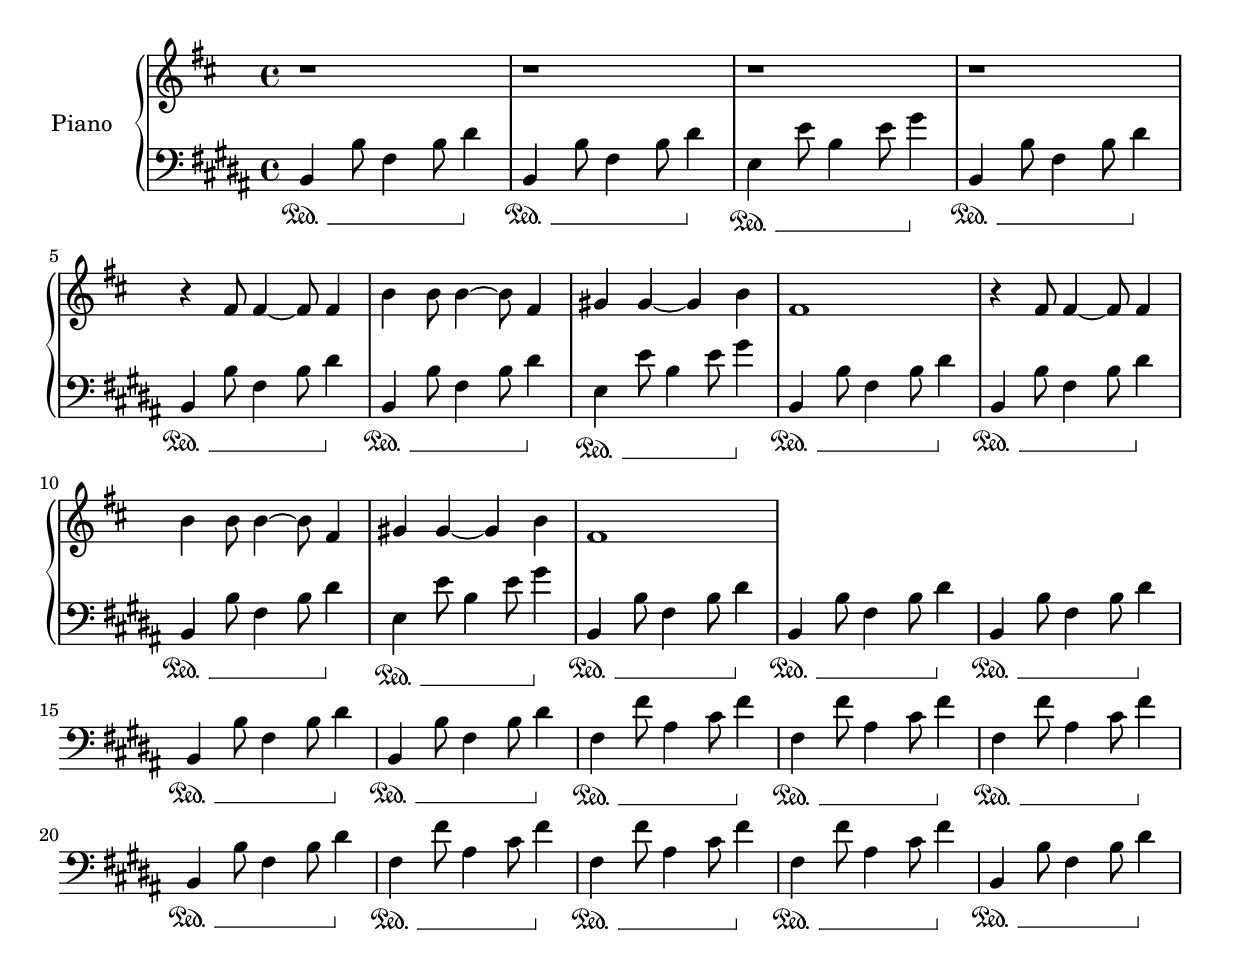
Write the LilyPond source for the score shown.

\version "2.20.0"

\include "articulate.ly"

% Karma Band - Yadi

% Rhythm
OneTwoAndNoThreeAndFourB = \relative c {
    b4\sustainOn b'8 fis4 b8 dis4 \sustainOff | 
}

OneTwoAndNoThreeAndFourE = \transpose b e' \OneTwoAndNoThreeAndFourB
% OneTwoAndNoThreeAndFourFSharp = \transpose b fis' \OneTwoAndNoThreeAndFourB

OneTwoAndNoThreeAndFourFSharp = \relative c {
    fis4\sustainOn fis'8 ais,4 cis8 fis4 \sustainOff | 
}

% Intro
IntroRhythm = \relative c {
    \repeat unfold 2 \OneTwoAndNoThreeAndFourB
    \OneTwoAndNoThreeAndFourE
    \OneTwoAndNoThreeAndFourB
}

% Intro Melody
IntroMelody = \relative c {
    \repeat unfold 4 \relative c {
        r1 |
    }
}

%Verse
VerseRhythm = \relative c {
    \repeat unfold 2 \IntroRhythm
    \repeat unfold 4 \OneTwoAndNoThreeAndFourB
    \repeat unfold 2 {
        \repeat unfold 3 \OneTwoAndNoThreeAndFourFSharp
        \OneTwoAndNoThreeAndFourB
    }
}

Bass = \relative c {
    % intro
    \IntroRhythm
    \VerseRhythm
}


VerseMelody = \relative c' {
    r4 fis8 fis4 ~ fis8 fis4 | 
    b4 b8 b4 ~ b8 fis4 |
    gis4 gis4 ~ gis4 b4|
    fis1 |
}

% melody
Melody = \relative c' {
    \IntroMelody
    \repeat unfold 2 \VerseMelody
}

upper = \relative c'' {
    \clef treble
    %\key b \minor % harmonic minor
    \time 4/4
    \key d \major
    \Melody
}

lower = \relative c {
    \clef bass
    \dynamicDown
    \dynamicDown
    %\key b \minor  % harmonic minor
    \time 4/4
    \set Staff.pedalSustainStyle = #'mixed
    \key b \major
    \Bass
}

\score {
    \new PianoStaff <<
        \set PianoStaff.instrumentName = #"Piano  "
        \new Staff = "upper" \upper
        \new Staff = "lower" \lower
    >>
    \layout { }
    \midi { 
        \tempo 4 = 160
    }
}